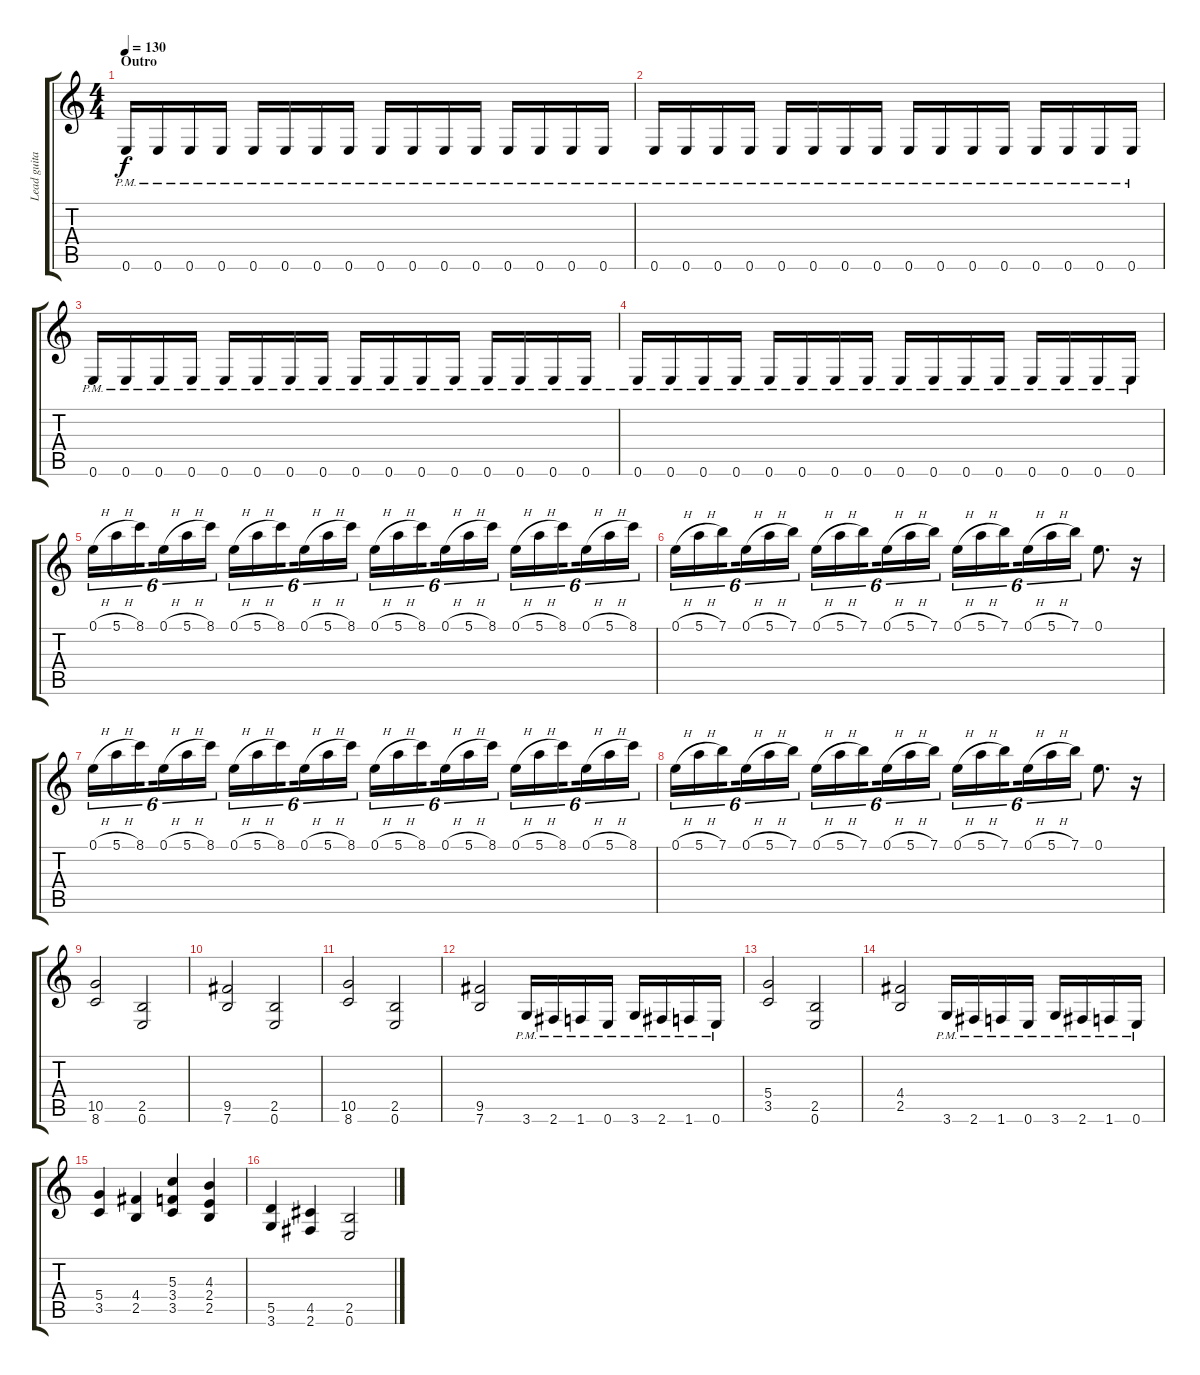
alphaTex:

\track ("Lead guitar(Distored) - Kirk " "Lead guita") {instrument distortionguitar}
\staff {score tabs}
\tuning (E4 B3 G3 D3 A2 E2) {hide}
\ts (4 4)
\section ("" "Outro")
\tempo 130
\clef g2
\ks c
0.6{pm}.16{dy f} 0.6{pm}.16 0.6{pm}.16 0.6{pm}.16 0.6{pm}.16 0.6{pm}.16 0.6{pm}.16 0.6{pm}.16 0.6{pm}.16 0.6{pm}.16 0.6{pm}.16 0.6{pm}.16 0.6{pm}.16 0.6{pm}.16 0.6{pm}.16 0.6{pm}.16 |
0.6{pm}.16 0.6{pm}.16 0.6{pm}.16 0.6{pm}.16 0.6{pm}.16 0.6{pm}.16 0.6{pm}.16 0.6{pm}.16 0.6{pm}.16 0.6{pm}.16 0.6{pm}.16 0.6{pm}.16 0.6{pm}.16 0.6{pm}.16 0.6{pm}.16 0.6{pm}.16 |
0.6{pm}.16 0.6{pm}.16 0.6{pm}.16 0.6{pm}.16 0.6{pm}.16 0.6{pm}.16 0.6{pm}.16 0.6{pm}.16 0.6{pm}.16 0.6{pm}.16 0.6{pm}.16 0.6{pm}.16 0.6{pm}.16 0.6{pm}.16 0.6{pm}.16 0.6{pm}.16 |
0.6{pm}.16 0.6{pm}.16 0.6{pm}.16 0.6{pm}.16 0.6{pm}.16 0.6{pm}.16 0.6{pm}.16 0.6{pm}.16 0.6{pm}.16 0.6{pm}.16 0.6{pm}.16 0.6{pm}.16 0.6{pm}.16 0.6{pm}.16 0.6{pm}.16 0.6{pm}.16 |
0.1{h}.16{tu (6 4)} 5.1{h}.16{tu (6 4)} 8.1.16{tu (6 4) beam splitsecondary} 0.1{h}.16{tu (6 4)} 5.1{h}.16{tu (6 4)} 8.1.16{tu (6 4)} 0.1{h}.16{tu (6 4)} 5.1{h}.16{tu (6 4)} 8.1.16{tu (6 4) beam splitsecondary} 0.1{h}.16{tu (6 4)} 5.1{h}.16{tu (6 4)} 8.1.16{tu (6 4)} 0.1{h}.16{tu (6 4)} 5.1{h}.16{tu (6 4)} 8.1.16{tu (6 4) beam splitsecondary} 0.1{h}.16{tu (6 4)} 5.1{h}.16{tu (6 4)} 8.1.16{tu (6 4)} 0.1{h}.16{tu (6 4)} 5.1{h}.16{tu (6 4)} 8.1.16{tu (6 4) beam splitsecondary} 0.1{h}.16{tu (6 4)} 5.1{h}.16{tu (6 4)} 8.1.16{tu (6 4)} |
0.1{h}.16{tu (6 4)} 5.1{h}.16{tu (6 4)} 7.1.16{tu (6 4) beam splitsecondary} 0.1{h}.16{tu (6 4)} 5.1{h}.16{tu (6 4)} 7.1.16{tu (6 4)} 0.1{h}.16{tu (6 4)} 5.1{h}.16{tu (6 4)} 7.1.16{tu (6 4) beam splitsecondary} 0.1{h}.16{tu (6 4)} 5.1{h}.16{tu (6 4)} 7.1.16{tu (6 4)} 0.1{h}.16{tu (6 4)} 5.1{h}.16{tu (6 4)} 7.1.16{tu (6 4) beam splitsecondary} 0.1{h}.16{tu (6 4)} 5.1{h}.16{tu (6 4)} 7.1.16{tu (6 4)} 0.1.8{d} r.16 |
0.1{h}.16{tu (6 4)} 5.1{h}.16{tu (6 4)} 8.1.16{tu (6 4) beam splitsecondary} 0.1{h}.16{tu (6 4)} 5.1{h}.16{tu (6 4)} 8.1.16{tu (6 4)} 0.1{h}.16{tu (6 4)} 5.1{h}.16{tu (6 4)} 8.1.16{tu (6 4) beam splitsecondary} 0.1{h}.16{tu (6 4)} 5.1{h}.16{tu (6 4)} 8.1.16{tu (6 4)} 0.1{h}.16{tu (6 4)} 5.1{h}.16{tu (6 4)} 8.1.16{tu (6 4) beam splitsecondary} 0.1{h}.16{tu (6 4)} 5.1{h}.16{tu (6 4)} 8.1.16{tu (6 4)} 0.1{h}.16{tu (6 4)} 5.1{h}.16{tu (6 4)} 8.1.16{tu (6 4) beam splitsecondary} 0.1{h}.16{tu (6 4)} 5.1{h}.16{tu (6 4)} 8.1.16{tu (6 4)} |
0.1{h}.16{tu (6 4)} 5.1{h}.16{tu (6 4)} 7.1.16{tu (6 4) beam splitsecondary} 0.1{h}.16{tu (6 4)} 5.1{h}.16{tu (6 4)} 7.1.16{tu (6 4)} 0.1{h}.16{tu (6 4)} 5.1{h}.16{tu (6 4)} 7.1.16{tu (6 4) beam splitsecondary} 0.1{h}.16{tu (6 4)} 5.1{h}.16{tu (6 4)} 7.1.16{tu (6 4)} 0.1{h}.16{tu (6 4)} 5.1{h}.16{tu (6 4)} 7.1.16{tu (6 4) beam splitsecondary} 0.1{h}.16{tu (6 4)} 5.1{h}.16{tu (6 4)} 7.1.16{tu (6 4)} 0.1.8{d} r.16 |
(10.5 8.6).2 (2.5 0.6).2 |
(9.5 7.6).2 (2.5 0.6).2 |
(10.5 8.6).2 (2.5 0.6).2 |
(9.5 7.6).2 3.6{pm}.16 2.6{pm}.16 1.6{pm}.16 0.6{pm}.16 3.6{pm}.16 2.6{pm}.16 1.6{pm}.16 0.6{pm}.16 |
(5.4 3.5).2 (2.5 0.6).2 |
(4.4 2.5).2 3.6{pm}.16 2.6{pm}.16 1.6{pm}.16 0.6{pm}.16 3.6{pm}.16 2.6{pm}.16 1.6{pm}.16 0.6{pm}.16 |
(5.4 3.5).4 (4.4 2.5).4 (5.3 3.4 3.5).4 (4.3 2.4 2.5).4 |
(5.5 3.6).4 (4.5 2.6).4 (2.5 0.6).2
